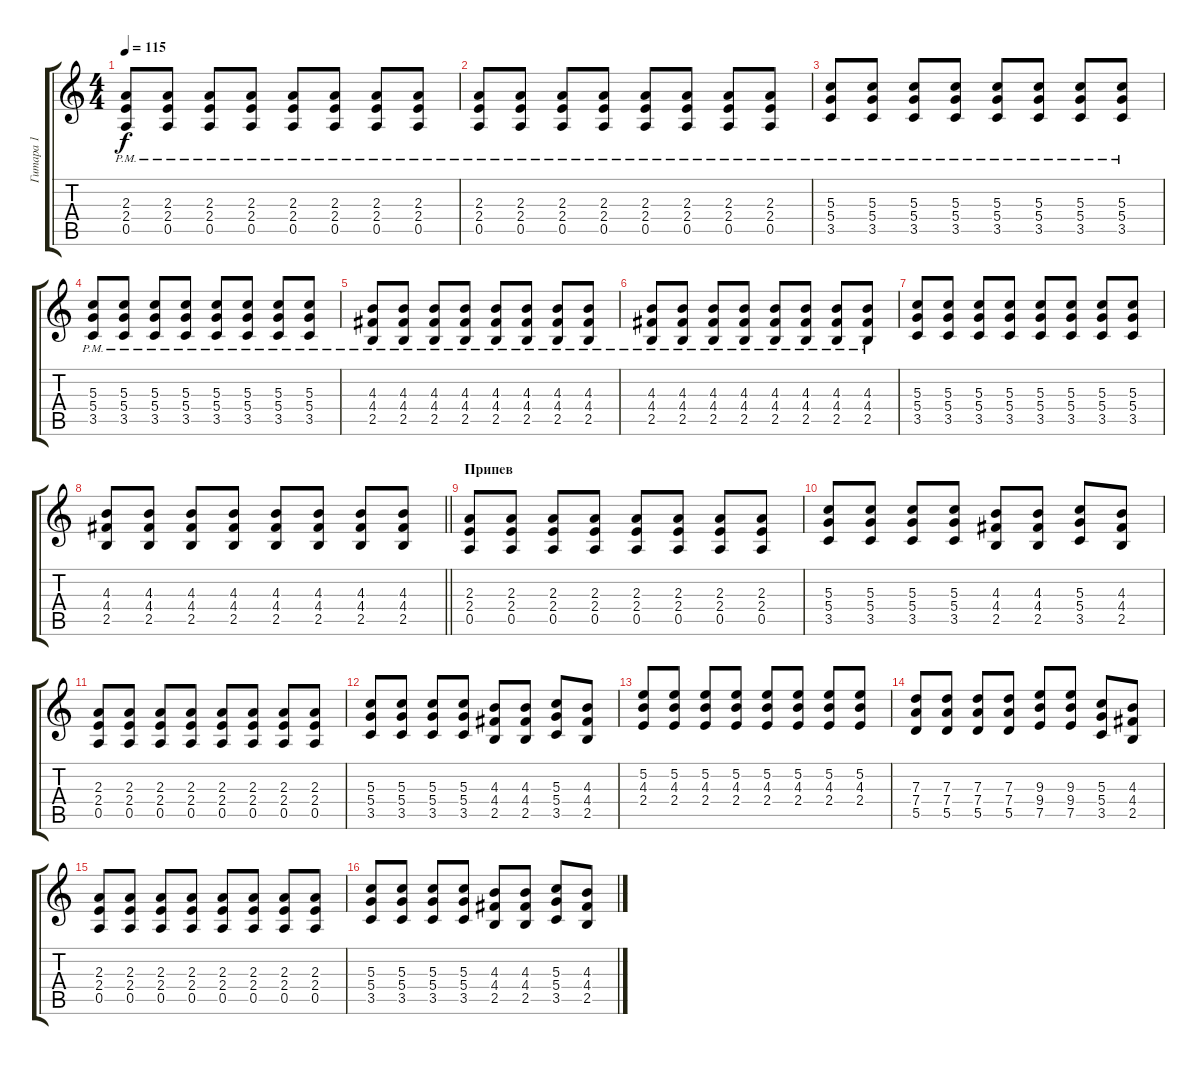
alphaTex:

\track ("Гитара 1" "Гитара 1") {instrument overdrivenguitar}
\staff {score tabs}
\tuning (E4 B3 G3 D3 A2 E2) {hide}
\ts (4 4)
\tempo 115
\clef g2
\ks c
(2.3{pm} 2.4{pm} 0.5{pm}).8{dy f} (2.3{pm} 2.4{pm} 0.5{pm}).8 (2.3{pm} 2.4{pm} 0.5{pm}).8 (2.3{pm} 2.4{pm} 0.5{pm}).8 (2.3{pm} 2.4{pm} 0.5{pm}).8 (2.3{pm} 2.4{pm} 0.5{pm}).8 (2.3{pm} 2.4{pm} 0.5{pm}).8 (2.3{pm} 2.4{pm} 0.5{pm}).8 |
(2.3{pm} 2.4{pm} 0.5{pm}).8 (2.3{pm} 2.4{pm} 0.5{pm}).8 (2.3{pm} 2.4{pm} 0.5{pm}).8 (2.3{pm} 2.4{pm} 0.5{pm}).8 (2.3{pm} 2.4{pm} 0.5{pm}).8 (2.3{pm} 2.4{pm} 0.5{pm}).8 (2.3{pm} 2.4{pm} 0.5{pm}).8 (2.3{pm} 2.4{pm} 0.5{pm}).8 |
(5.3{pm} 5.4{pm} 3.5{pm}).8 (5.3{pm} 5.4{pm} 3.5{pm}).8 (5.3{pm} 5.4{pm} 3.5{pm}).8 (5.3{pm} 5.4{pm} 3.5{pm}).8 (5.3{pm} 5.4{pm} 3.5{pm}).8 (5.3{pm} 5.4{pm} 3.5{pm}).8 (5.3{pm} 5.4{pm} 3.5{pm}).8 (5.3{pm} 5.4{pm} 3.5{pm}).8 |
(5.3{pm} 5.4{pm} 3.5{pm}).8 (5.3{pm} 5.4{pm} 3.5{pm}).8 (5.3{pm} 5.4{pm} 3.5{pm}).8 (5.3{pm} 5.4{pm} 3.5{pm}).8 (5.3{pm} 5.4{pm} 3.5{pm}).8 (5.3{pm} 5.4{pm} 3.5{pm}).8 (5.3{pm} 5.4{pm} 3.5{pm}).8 (5.3{pm} 5.4{pm} 3.5{pm}).8 |
(4.3{pm} 4.4{pm} 2.5{pm}).8 (4.3{pm} 4.4{pm} 2.5{pm}).8 (4.3{pm} 4.4{pm} 2.5{pm}).8 (4.3{pm} 4.4{pm} 2.5{pm}).8 (4.3{pm} 4.4{pm} 2.5{pm}).8 (4.3{pm} 4.4{pm} 2.5{pm}).8 (4.3{pm} 4.4{pm} 2.5{pm}).8 (4.3{pm} 4.4{pm} 2.5{pm}).8 |
(4.3{pm} 4.4{pm} 2.5{pm}).8 (4.3{pm} 4.4{pm} 2.5{pm}).8 (4.3{pm} 4.4{pm} 2.5{pm}).8 (4.3{pm} 4.4{pm} 2.5{pm}).8 (4.3{pm} 4.4{pm} 2.5{pm}).8 (4.3{pm} 4.4{pm} 2.5{pm}).8 (4.3{pm} 4.4{pm} 2.5{pm}).8 (4.3{pm} 4.4{pm} 2.5{pm}).8 |
(5.3 5.4 3.5).8 (5.3 5.4 3.5).8 (5.3 5.4 3.5).8 (5.3 5.4 3.5).8 (5.3 5.4 3.5).8 (5.3 5.4 3.5).8 (5.3 5.4 3.5).8 (5.3 5.4 3.5).8 |
\barLineRight lightlight
(4.3 4.4 2.5).8 (4.3 4.4 2.5).8 (4.3 4.4 2.5).8 (4.3 4.4 2.5).8 (4.3 4.4 2.5).8 (4.3 4.4 2.5).8 (4.3 4.4 2.5).8 (4.3 4.4 2.5).8 |
\section ("" "Припев")
(2.3 2.4 0.5).8 (2.3 2.4 0.5).8 (2.3 2.4 0.5).8 (2.3 2.4 0.5).8 (2.3 2.4 0.5).8 (2.3 2.4 0.5).8 (2.3 2.4 0.5).8 (2.3 2.4 0.5).8 |
(5.3 5.4 3.5).8 (5.3 5.4 3.5).8 (5.3 5.4 3.5).8 (5.3 5.4 3.5).8 (4.3 4.4 2.5).8 (4.3 4.4 2.5).8 (5.3 5.4 3.5).8 (4.3 4.4 2.5).8 |
(2.3 2.4 0.5).8 (2.3 2.4 0.5).8 (2.3 2.4 0.5).8 (2.3 2.4 0.5).8 (2.3 2.4 0.5).8 (2.3 2.4 0.5).8 (2.3 2.4 0.5).8 (2.3 2.4 0.5).8 |
(5.3 5.4 3.5).8 (5.3 5.4 3.5).8 (5.3 5.4 3.5).8 (5.3 5.4 3.5).8 (4.3 4.4 2.5).8 (4.3 4.4 2.5).8 (5.3 5.4 3.5).8 (4.3 4.4 2.5).8 |
(5.2 4.3 2.4).8 (5.2 4.3 2.4).8 (5.2 4.3 2.4).8 (5.2 4.3 2.4).8 (5.2 4.3 2.4).8 (5.2 4.3 2.4).8 (5.2 4.3 2.4).8 (5.2 4.3 2.4).8 |
(7.3 7.4 5.5).8 (7.3 7.4 5.5).8 (7.3 7.4 5.5).8 (7.3 7.4 5.5).8 (9.3 9.4 7.5).8 (9.3 9.4 7.5).8 (5.3 5.4 3.5).8 (4.3 4.4 2.5).8 |
(2.3 2.4 0.5).8 (2.3 2.4 0.5).8 (2.3 2.4 0.5).8 (2.3 2.4 0.5).8 (2.3 2.4 0.5).8 (2.3 2.4 0.5).8 (2.3 2.4 0.5).8 (2.3 2.4 0.5).8 |
(5.3 5.4 3.5).8 (5.3 5.4 3.5).8 (5.3 5.4 3.5).8 (5.3 5.4 3.5).8 (4.3 4.4 2.5).8 (4.3 4.4 2.5).8 (5.3 5.4 3.5).8 (4.3 4.4 2.5).8
